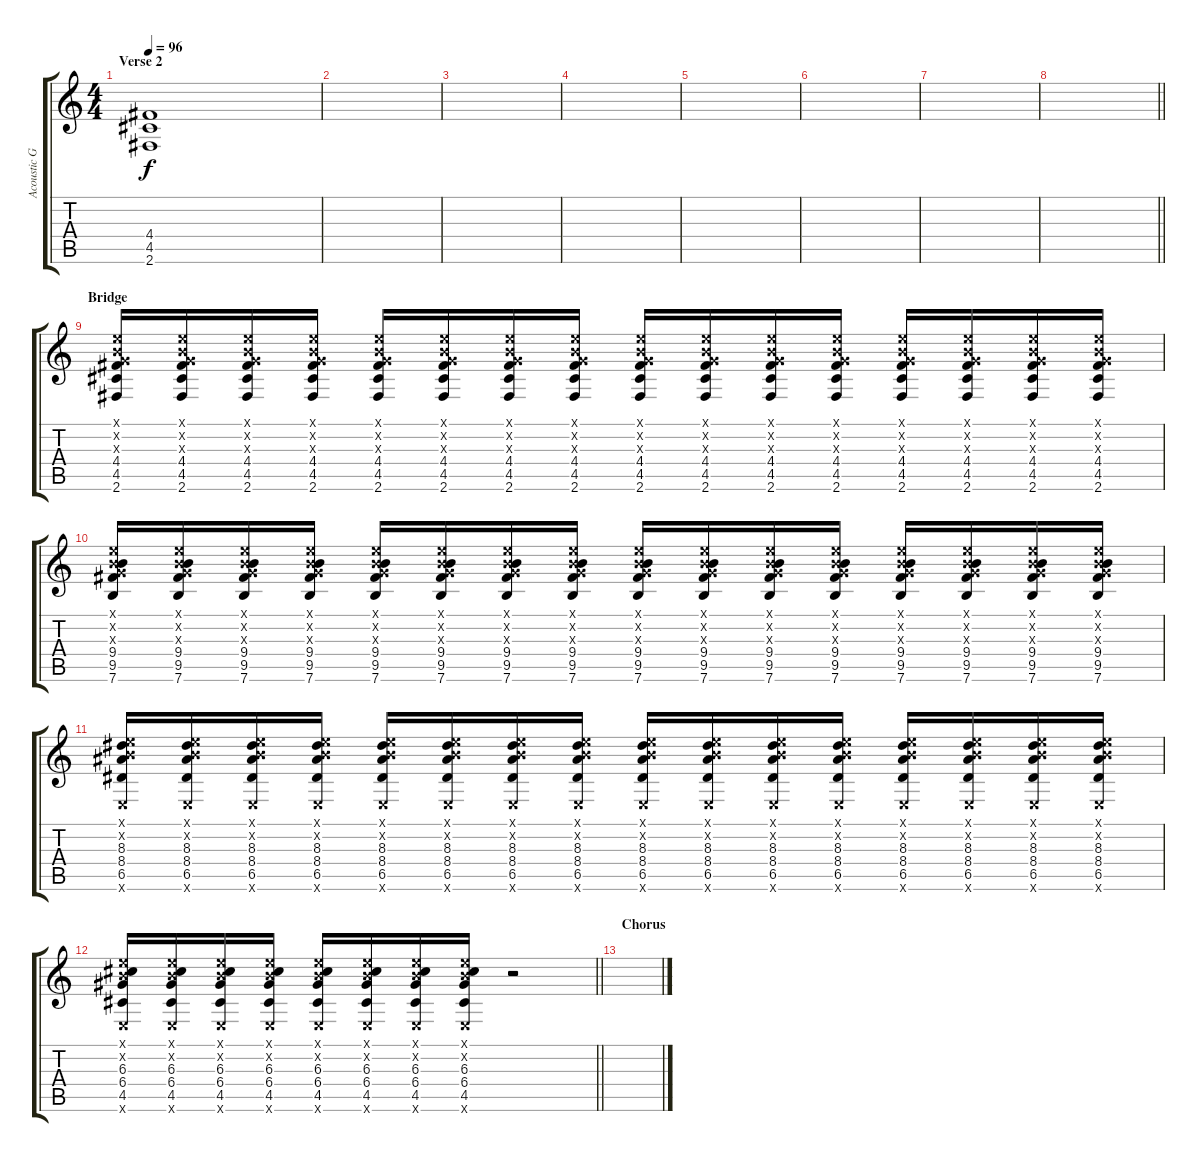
\track ("Acoustic Guitar" "Acoustic G") {instrument acousticguitarsteel}
\staff {score tabs}
\tuning (E4 B3 G3 D3 A2 E2) {hide}
\ts (4 4)
\section ("" "Verse 2")
\tempo 96
\clef g2
\ks c
(4.4 4.5 2.6).1{dy f} |
|
|
|
|
|
|
\barLineRight lightlight
|
\section ("" "Bridge")
(0.1{x} 0.2{x} 0.3{x} 4.4 4.5 2.6).16 (0.1{x} 0.2{x} 0.3{x} 4.4 4.5 2.6).16 (0.1{x} 0.2{x} 0.3{x} 4.4 4.5 2.6).16 (0.1{x} 0.2{x} 0.3{x} 4.4 4.5 2.6).16 (0.1{x} 0.2{x} 0.3{x} 4.4 4.5 2.6).16 (0.1{x} 0.2{x} 0.3{x} 4.4 4.5 2.6).16 (0.1{x} 0.2{x} 0.3{x} 4.4 4.5 2.6).16 (0.1{x} 0.2{x} 0.3{x} 4.4 4.5 2.6).16 (0.1{x} 0.2{x} 0.3{x} 4.4 4.5 2.6).16 (0.1{x} 0.2{x} 0.3{x} 4.4 4.5 2.6).16 (0.1{x} 0.2{x} 0.3{x} 4.4 4.5 2.6).16 (0.1{x} 0.2{x} 0.3{x} 4.4 4.5 2.6).16 (0.1{x} 0.2{x} 0.3{x} 4.4 4.5 2.6).16 (0.1{x} 0.2{x} 0.3{x} 4.4 4.5 2.6).16 (0.1{x} 0.2{x} 0.3{x} 4.4 4.5 2.6).16 (0.1{x} 0.2{x} 0.3{x} 4.4 4.5 2.6).16 |
(0.1{x} 0.2{x} 0.3{x} 9.4 9.5 7.6).16 (0.1{x} 0.2{x} 0.3{x} 9.4 9.5 7.6).16 (0.1{x} 0.2{x} 0.3{x} 9.4 9.5 7.6).16 (0.1{x} 0.2{x} 0.3{x} 9.4 9.5 7.6).16 (0.1{x} 0.2{x} 0.3{x} 9.4 9.5 7.6).16 (0.1{x} 0.2{x} 0.3{x} 9.4 9.5 7.6).16 (0.1{x} 0.2{x} 0.3{x} 9.4 9.5 7.6).16 (0.1{x} 0.2{x} 0.3{x} 9.4 9.5 7.6).16 (0.1{x} 0.2{x} 0.3{x} 9.4 9.5 7.6).16 (0.1{x} 0.2{x} 0.3{x} 9.4 9.5 7.6).16 (0.1{x} 0.2{x} 0.3{x} 9.4 9.5 7.6).16 (0.1{x} 0.2{x} 0.3{x} 9.4 9.5 7.6).16 (0.1{x} 0.2{x} 0.3{x} 9.4 9.5 7.6).16 (0.1{x} 0.2{x} 0.3{x} 9.4 9.5 7.6).16 (0.1{x} 0.2{x} 0.3{x} 9.4 9.5 7.6).16 (0.1{x} 0.2{x} 0.3{x} 9.4 9.5 7.6).16 |
(0.1{x} 0.2{x} 8.3 8.4 6.5 0.6{x}).16 (0.1{x} 0.2{x} 8.3 8.4 6.5 0.6{x}).16 (0.1{x} 0.2{x} 8.3 8.4 6.5 0.6{x}).16 (0.1{x} 0.2{x} 8.3 8.4 6.5 0.6{x}).16 (0.1{x} 0.2{x} 8.3 8.4 6.5 0.6{x}).16 (0.1{x} 0.2{x} 8.3 8.4 6.5 0.6{x}).16 (0.1{x} 0.2{x} 8.3 8.4 6.5 0.6{x}).16 (0.1{x} 0.2{x} 8.3 8.4 6.5 0.6{x}).16 (0.1{x} 0.2{x} 8.3 8.4 6.5 0.6{x}).16 (0.1{x} 0.2{x} 8.3 8.4 6.5 0.6{x}).16 (0.1{x} 0.2{x} 8.3 8.4 6.5 0.6{x}).16 (0.1{x} 0.2{x} 8.3 8.4 6.5 0.6{x}).16 (0.1{x} 0.2{x} 8.3 8.4 6.5 0.6{x}).16 (0.1{x} 0.2{x} 8.3 8.4 6.5 0.6{x}).16 (0.1{x} 0.2{x} 8.3 8.4 6.5 0.6{x}).16 (0.1{x} 0.2{x} 8.3 8.4 6.5 0.6{x}).16 |
\barLineRight lightlight
(0.1{x} 0.2{x} 6.3 6.4 4.5 0.6{x}).16 (0.1{x} 0.2{x} 6.3 6.4 4.5 0.6{x}).16 (0.1{x} 0.2{x} 6.3 6.4 4.5 0.6{x}).16 (0.1{x} 0.2{x} 6.3 6.4 4.5 0.6{x}).16 (0.1{x} 0.2{x} 6.3 6.4 4.5 0.6{x}).16 (0.1{x} 0.2{x} 6.3 6.4 4.5 0.6{x}).16 (0.1{x} 0.2{x} 6.3 6.4 4.5 0.6{x}).16 (0.1{x} 0.2{x} 6.3 6.4 4.5 0.6{x}).16 r.2 |
\section ("" "Chorus")
